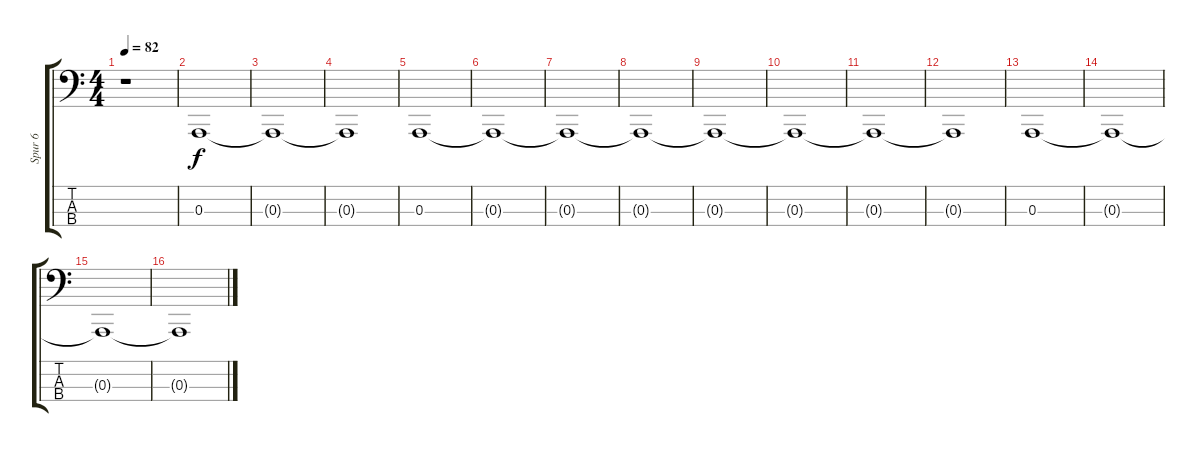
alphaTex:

\track ("Spur 6" "Spur 6") {instrument fx7echoes}
\staff {score tabs}
\tuning (G2 D2 A1 E1) {hide}
\ts (4 4)
\tempo 82
\clef f4
\ks c
r.1{dy f instrument fx7echoes} |
0.3.1 |
0.3{t}.1 |
0.3{t}.1 |
0.3.1 |
0.3{t}.1 |
0.3{t}.1 |
0.3{t}.1 |
0.3{t}.1 |
0.3{t}.1 |
0.3{t}.1 |
0.3{t}.1 |
0.3.1 |
0.3{t}.1 |
0.3{t}.1 |
0.3{t}.1
